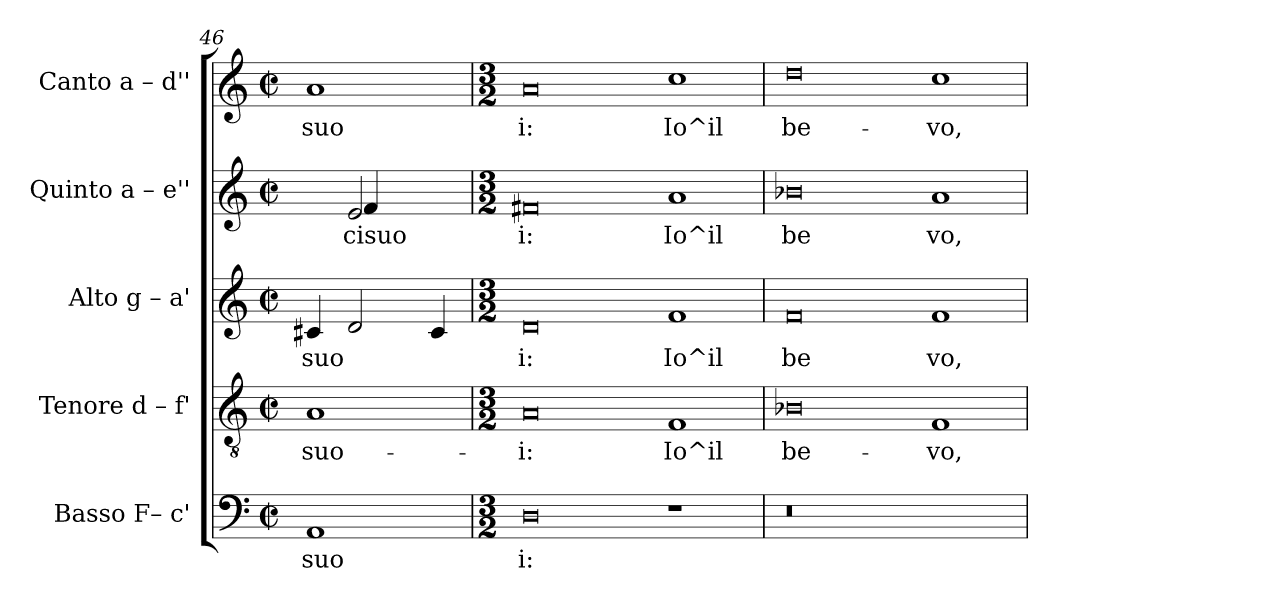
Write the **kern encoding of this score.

**kern	**text	**kern	**text	**kern	**text	**kern	**text	**kern	**text
*part5	*part5	*part4	*part4	*part3	*part3	*part2	*part2	*part1	*part1
*staff5	*staff5	*staff4	*staff4	*staff3	*staff3	*staff2	*staff2	*staff1	*staff1
*I"Basso  F– c'	*	*I"Tenore  d – f'	*	*I"Alto  g – a'	*	*I"Quinto  a – e''	*	*I"Canto  a – d''	*
*clefF4	*	*clefGv2	*	*clefG2	*	*clefG2	*	*clefG2	*
*k[]	*	*k[]	*	*k[]	*	*k[]	*	*k[]	*
*C:	*	*C:	*	*C:	*	*C:	*	*C:	*
*M2/2	*	*M2/2	*	*M2/2	*	*M2/2	*	*M2/2	*
*met(c|)	*	*met(c|)	*	*met(c|)	*	*met(c|)	*	*met(c|)	*
=46	=46	=46	=46	=46	=46	=46	=46	=46	=46
!	!LO:LY:b:cj	!	!LO:LY:b:rj	!	!LO:LY:b:rj	!	!	!	!LO:LY:b:rj
*	*	*	*	*	*	*^	*	*	*
1AA	suo	1A	suo-	4c#X/	suo-	4ryy	4ryy	.	1a	suo
!	!	!	!	!	!LO:LY:b:rj	!	!	!LO:LY:b:rj	!	!
.	.	.	.	2d/	--	2e/	4f/	cisuo	.	.
.	.	.	.	.	.	.	4ryy	.	.	.
!	!	!	!	!	!LO:LY:b:rj	!	!	!	!	!
.	.	.	.	4c#/	--	4ryy	4ryy	.	.	.
*	*	*	*	*	*	*v	*v	*	*	*
!!LO:PB:g=z
=47	=47	=47	=47	=47	=47	=47	=47	=47	=47
*M3/2	*	*M3/2	*	*M3/2	*	*M3/2	*	*M3/2	*
*	*	*	*	*	*	*^	*	*	*
!	!LO:LY:b:cj	!	!LO:LY:b:rj	!	!LO:LY:b:rj	!	!	!LO:LY:b:rj	!	!LO:LY:b:rj
*	*	*	*	*	*	*v	*v	*	*	*
0D	i:	0A	-i:	0d	-i:	0f#X	i:	0a	i:
!	!	!	!LO:LY:b:rj	!	!LO:LY:b:rj	!	!LO:LY:b:rj	!	!LO:LY:b:rj
1r	.	1F	Io^il	1f	Io^il	1a	Io^il	1cc	Io^il
=48	=48	=48	=48	=48	=48	=48	=48	=48	=48
!	!	!	!LO:LY:b:rj	!	!LO:LY:b:rj	!	!LO:LY:b:rj	!	!LO:LY:b:rj
0.r	.	0B-X	be-	0f	be	0b-X	be	0dd	be-
!	!	!	!LO:LY:b:rj	!	!LO:LY:b:rj	!	!LO:LY:b:rj	!	!LO:LY:b:rj
.	.	1F	-vo,	1f	vo,	1a	vo,	1cc	-vo,
=	=	=	=	=	=	=	=	=	=
*-	*-	*-	*-	*-	*-	*-	*-	*-	*-
